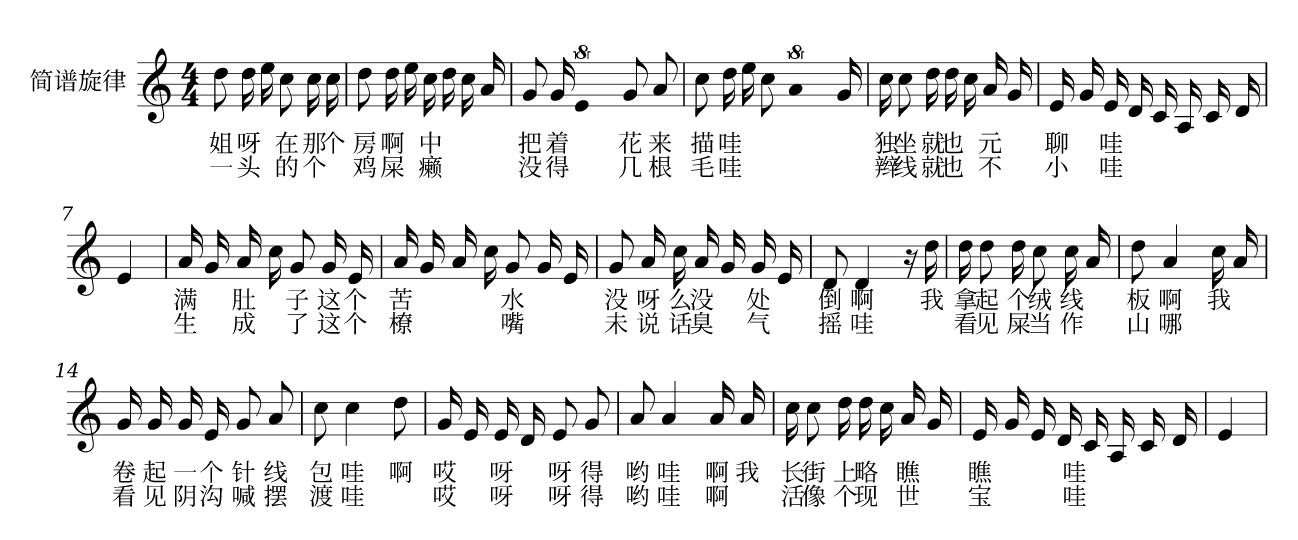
**kern	**text	**text
*part1	*part1	*part1
*staff1	*staff1	*staff1
*I"简谱旋律	*	*
*k[]	*	*
*M4/4	*	*
=1	=1	=1
8dd	姐	一
16dd	呀	头
16ee	.	.
8cc	在	的
16cc	那	个
16cc	个	.
=2	=2	=2
8dd	房	鸡
16dd	啊	屎
16ee	.	.
16cc	中	癞
16dd	.	.
16cc	.	.
16a	.	.
=3	=3	=3
8g	把	没
16g	着	得
!LO:N:vis=4	!	!
16%5e	.	.
8g	花	几
8a	来	根
=4	=4	=4
8cc	描	毛
16dd	哇	哇
16ee	.	.
8cc	.	.
!LO:N:vis=4	!	!
16%5a	.	.
16g	.	.
=5	=5	=5
16cc	独	辫
8cc	坐	线
16dd	就	就
16dd	也	也
16cc	.	.
16a	元	不
16g	.	.
=6	=6	=6
16e	聊	小
16g	.	.
16e	哇	哇
16d	.	.
16c	.	.
16A	.	.
16c	.	.
16d	.	.
=7	=7	=7
4e	.	.
=8	=8	=8
16a	满	生
16g	.	.
16a	肚	成
16cc	.	.
8g	子	了
16g	这	这
16e	个	个
=9	=9	=9
16a	苦	橑
16g	.	.
16a	.	.
16cc	.	.
8g	水	嘴
16g	.	.
16e	.	.
=10	=10	=10
8g	没	未
16a	呀	说
16cc	么	话
16a	没	臭
16g	.	.
16g	处	气
16e	.	.
=11	=11	=11
8d	倒	摇
4d	啊	哇
16r	.	.
16dd	我	.
=12	=12	=12
16dd	拿	看
8dd	起	见
16dd	个	屎
8cc	绒	当
16cc	线	作
16a	.	.
=13	=13	=13
8dd	板	山
4a	啊	哪
16cc	我	.
16a	.	.
=14	=14	=14
16g	卷	看
16g	起	见
16g	一	阴
16e	个	沟
8g	针	喊
8a	线	摆
=15	=15	=15
8cc	包	渡
4cc	哇	哇
8dd	啊	.
=16	=16	=16
16g	哎	哎
16e	.	.
16e	呀	呀
16d	.	.
8e	呀	呀
8g	得	得
=17	=17	=17
8a	哟	哟
4a	哇	哇
16a	啊	啊
16a	我	.
=18	=18	=18
16cc	长	活
8cc	街	像
16dd	上	个
16dd	略	现
16cc	.	.
16a	瞧	世
16g	.	.
=19	=19	=19
16e	瞧	宝
16g	.	.
16e	.	.
16d	.	.
16c	哇	哇
16A	.	.
16c	.	.
16d	.	.
=20	=20	=20
4e	.	.
=	=	=
*-	*-	*-
